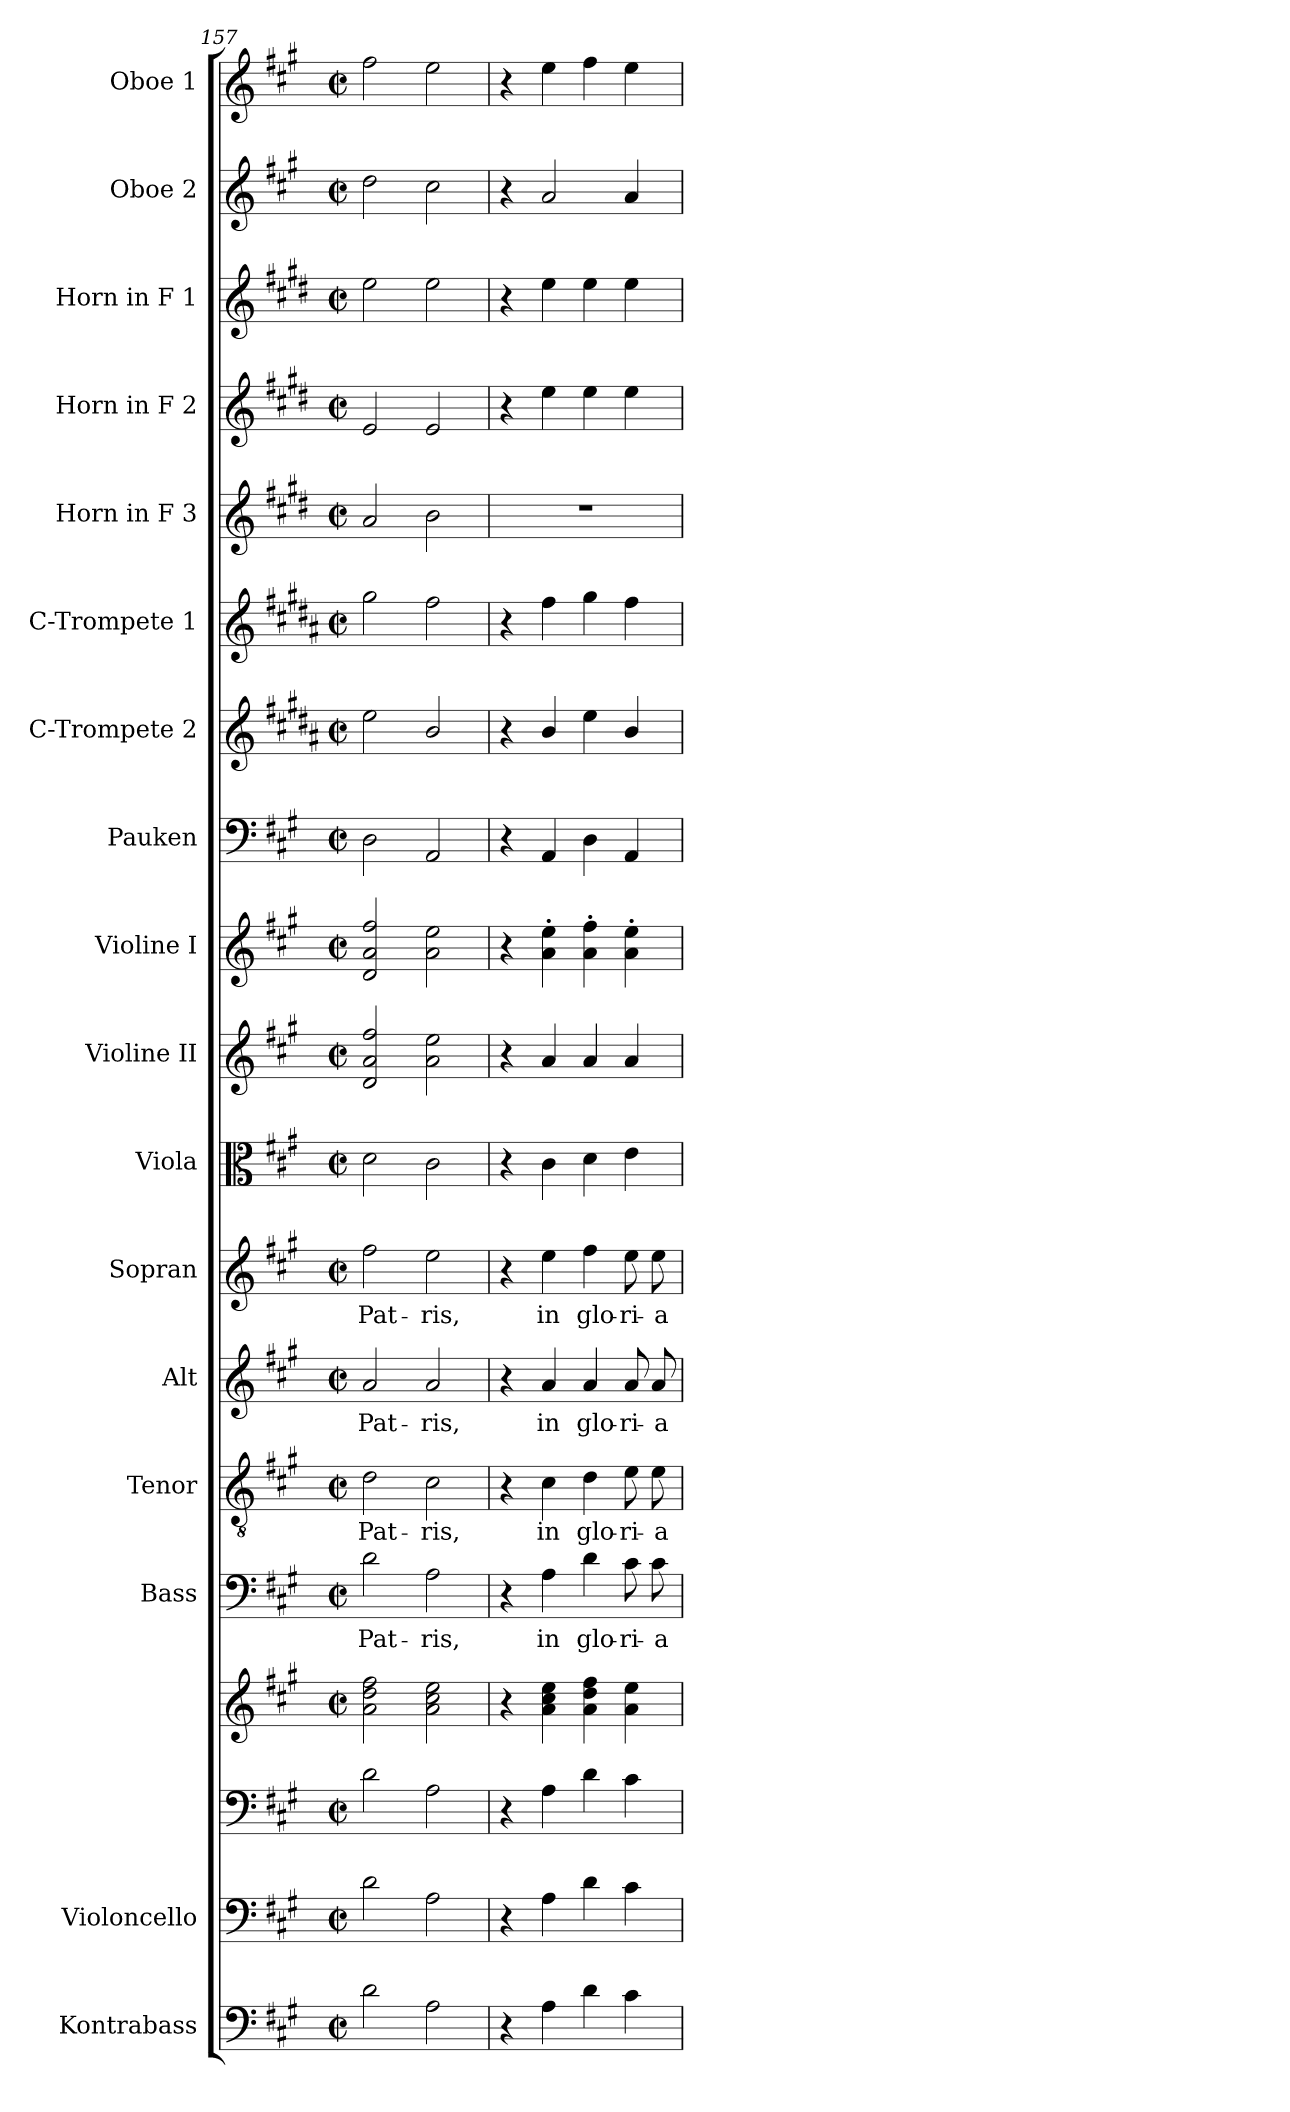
**kern	**kern	**kern	**kern	**kern	**text	**kern	**text	**kern	**text	**kern	**text	**kern	**kern	**kern	**kern	**kern	**kern	**kern	**kern	**kern	**kern	**kern
*part18	*part17	*part16	*part16	*part15	*part15	*part14	*part14	*part13	*part13	*part12	*part12	*part11	*part10	*part9	*part8	*part7	*part6	*part5	*part4	*part3	*part2	*part1
*staff19	*staff18	*staff17	*staff16	*staff15	*staff15	*staff14	*staff14	*staff13	*staff13	*staff12	*staff12	*staff11	*staff10	*staff9	*staff8	*staff7	*staff6	*staff5	*staff4	*staff3	*staff2	*staff1
*I"Kontrabass	*I"Violoncello	*	*	*I"Bass	*	*I"Tenor	*	*I"Alt	*	*I"Sopran	*	*I"Viola	*I"Violine II	*I"Violine I	*I"Pauken	*I"C-Trompete 2	*I"C-Trompete 1	*I"Horn in F 3	*I"Horn in F 2	*I"Horn in F 1	*I"Oboe 2	*I"Oboe 1
*I'Kb.	*I'Vc.	*	*	*I'B.	*	*I'T.	*	*I'A.	*	*I'S.	*	*I'Vla.	*I'Vl. II	*I'Vl. I	*I'Pk.	*I'C Trp. 2	*I'C Trp. 1	*	*	*	*I'Ob. 2	*I'Ob. 1
*clefF4	*clefF4	*clefF4	*clefG2	*clefF4	*	*clefGv2	*	*clefG2	*	*clefG2	*	*clefC3	*clefG2	*clefG2	*clefF4	*clefG2	*clefG2	*clefG2	*clefG2	*clefG2	*clefG2	*clefG2
*ITrd7c12	*	*	*	*	*	*	*	*	*	*	*	*	*	*	*	*ITrd1c2	*ITrd1c2	*ITrd4c7	*ITrd4c7	*ITrd4c7	*	*
*k[f#c#g#]	*k[f#c#g#]	*k[f#c#g#]	*k[f#c#g#]	*k[f#c#g#]	*	*k[f#c#g#]	*	*k[f#c#g#]	*	*k[f#c#g#]	*	*k[f#c#g#]	*k[f#c#g#]	*k[f#c#g#]	*k[f#c#g#]	*k[f#c#g#]	*k[f#c#g#]	*k[f#c#g#]	*k[f#c#g#]	*k[f#c#g#]	*k[f#c#g#]	*k[f#c#g#]
*A:	*A:	*A:	*A:	*A:	*	*A:	*	*A:	*	*A:	*	*A:	*A:	*A:	*A:	*A:	*A:	*A:	*A:	*A:	*A:	*A:
*M2/2	*M2/2	*M2/2	*M2/2	*M2/2	*	*M2/2	*	*M2/2	*	*M2/2	*	*M2/2	*M2/2	*M2/2	*M2/2	*M2/2	*M2/2	*M2/2	*M2/2	*M2/2	*M2/2	*M2/2
*met(c|)	*met(c|)	*met(c|)	*met(c|)	*met(c|)	*	*met(c|)	*	*met(c|)	*	*met(c|)	*	*met(c|)	*met(c|)	*met(c|)	*met(c|)	*met(c|)	*met(c|)	*met(c|)	*met(c|)	*met(c|)	*met(c|)	*met(c|)
=157	=157	=157	=157	=157	=157	=157	=157	=157	=157	=157	=157	=157	=157	=157	=157	=157	=157	=157	=157	=157	=157	=157
!	!	!	!	!	!LO:LY:b	!	!LO:LY:b	!	!LO:LY:b	!	!LO:LY:b	!	!	!	!	!	!	!	!	!	!	!
2D\	2d\	2d\	2a\ 2dd\ 2ff#\	2d\	Pat-	2d\	Pat-	2a/	Pat-	2ff#\	Pat-	2d\	2d/ 2a/ 2ff#/	2d/ 2a/ 2ff#/	2D\	2dd\	2ff#\	2d/	2A/	2a\	2dd\	2ff#\
!	!	!	!	!	!LO:LY:b	!	!LO:LY:b	!	!LO:LY:b	!	!LO:LY:b	!	!	!	!	!	!	!	!	!	!	!
2AA\	2A\	2A\	2a\ 2cc#\ 2ee\	2A\	-ris,	2c#\	-ris,	2a/	-ris,	2ee\	-ris,	2c#\	2a\ 2ee\	2a\ 2ee\	2AA/	2a/	2ee\	2e\	2A/	2a\	2cc#\	2ee\
=158	=158	=158	=158	=158	=158	=158	=158	=158	=158	=158	=158	=158	=158	=158	=158	=158	=158	=158	=158	=158	=158	=158
4r	4r	4r	4r	4r	.	4r	.	4r	.	4r	.	4r	4r	4r	4r	4r	4r	1r	4r	4r	4r	4r
!	!	!	!	!	!LO:LY:b	!	!LO:LY:b	!	!LO:LY:b	!	!LO:LY:b	!	!	!	!	!	!	!	!	!	!	!
4AA\	4A\	4A\	4a\ 4cc#\ 4ee\	4A\	in	4c#\	in	4a/	in	4ee\	in	4c#\	4a/	4a\'> 4ee\'>	4AA/	4a/	4ee\	.	4a\	4a\	2a/	4ee\
!	!	!	!	!	!LO:LY:b	!	!LO:LY:b	!	!LO:LY:b	!	!LO:LY:b	!	!	!	!	!	!	!	!	!	!	!
4D\	4d\	4d\	4a\ 4dd\ 4ff#\	4d\	glo-	4d\	glo-	4a/	glo-	4ff#\	glo-	4d\	4a/	4a\'> 4ff#\'>	4D\	4dd\	4ff#\	.	4a\	4a\	.	4ff#\
!	!	!	!	!	!LO:LY:b	!	!LO:LY:b	!	!LO:LY:b	!	!LO:LY:b	!	!	!	!	!	!	!	!	!	!	!
4C#\	4c#\	4c#\	4a\ 4ee\	8c#\	-ri-	8e\	-ri-	8a/	-ri-	8ee\	-ri-	4e\	4a/	4a\'> 4ee\'>	4AA/	4a/	4ee\	.	4a\	4a\	4a/	4ee\
!	!	!	!	!	!LO:LY:b	!	!LO:LY:b	!	!LO:LY:b	!	!LO:LY:b	!	!	!	!	!	!	!	!	!	!	!
.	.	.	.	8c#\	-a	8e\	-a	8a/	-a	8ee\	-a	.	.	.	.	.	.	.	.	.	.	.
=	=	=	=	=	=	=	=	=	=	=	=	=	=	=	=	=	=	=	=	=	=	=
*-	*-	*-	*-	*-	*-	*-	*-	*-	*-	*-	*-	*-	*-	*-	*-	*-	*-	*-	*-	*-	*-	*-
